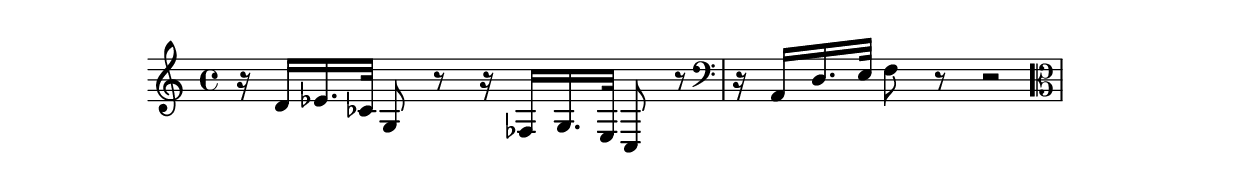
\version "2.18.2"
\book {
  \header {
  }

  \bookpart {
    <<
    \new Staff = Staff \with { }
    \context Staff = Staff {
      \relative c {
        << \new Voice = "voice1" {
          r16 d' ees16. ces32 g8 r r16 fes g16. e32 c8 r \clef "bass"
          r16 a d16. e32 f8 r r2 \clef "alto"
      } >>
      }
    }
    >>
  }
}
